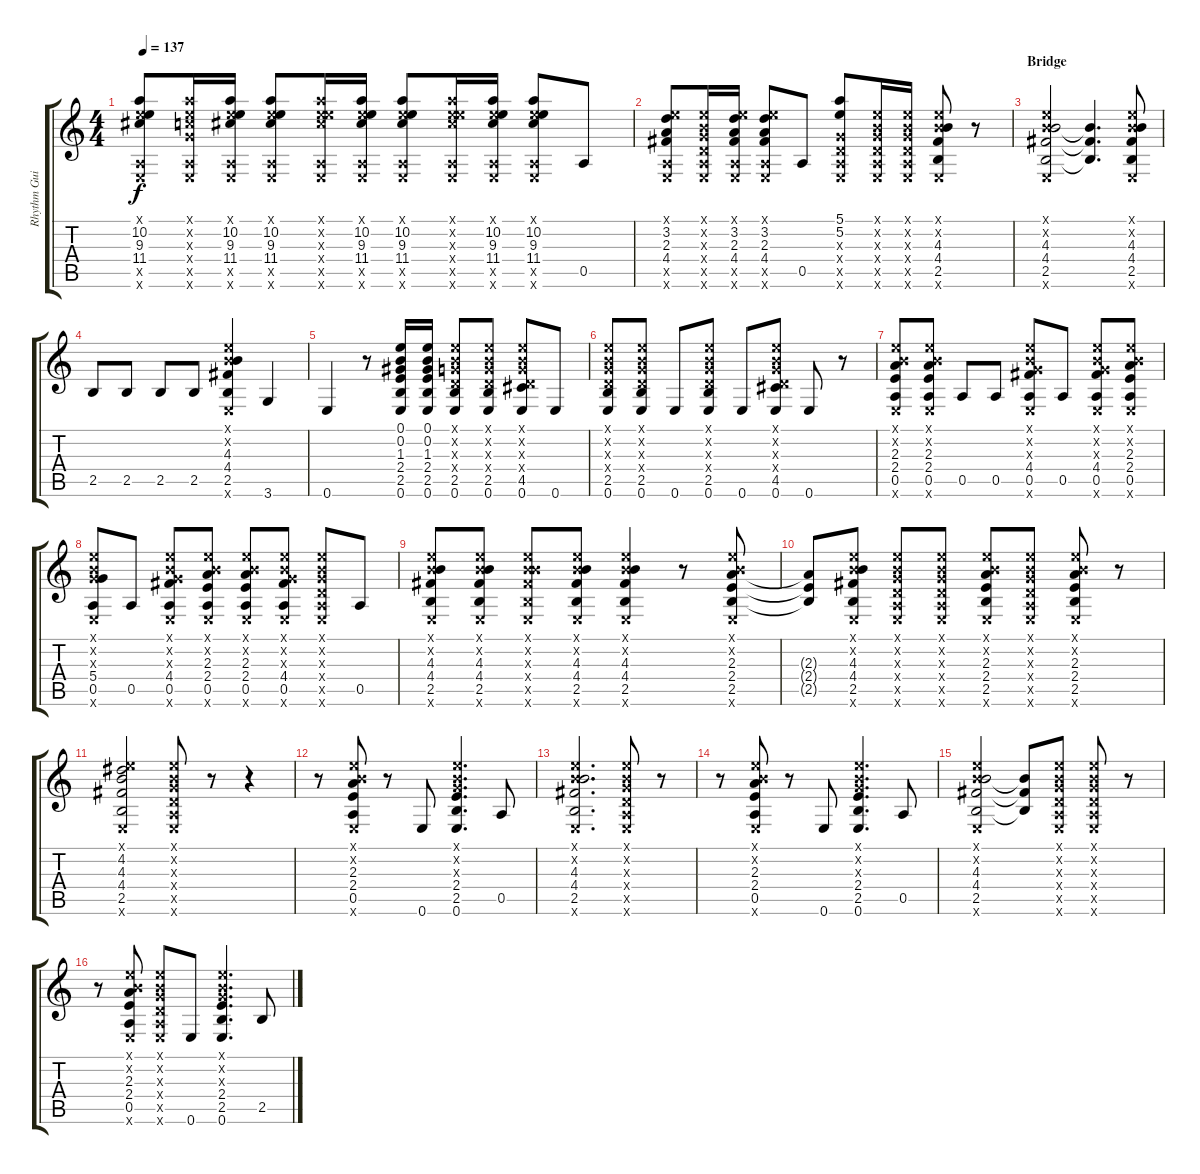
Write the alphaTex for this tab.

\track ("Rhythm Guitar" "Rhythm Gui") {instrument acousticguitarsteel}
\staff {score tabs}
\tuning (E4 B3 G3 D3 A2 E2) {hide}
\ts (4 4)
\tempo 137
\clef g2
\ks c
(0.1{x} 10.2 9.3 11.4 0.5{x} 0.6{x}).8{dy f} (5.1{x} 5.2{x} 5.3{x} 5.4{x} 0.5{x} 0.6{x}).16 (0.1{x} 10.2 9.3 11.4 0.5{x} 0.6{x}).16 (0.1{x} 10.2 9.3 11.4 0.5{x} 0.6{x}).8 (0.1{x} 10.2{x} 9.3{x} 11.4{x} 0.5{x} 0.6{x}).16 (0.1{x} 10.2 9.3 11.4 0.5{x} 0.6{x}).16 (0.1{x} 10.2 9.3 11.4 0.5{x} 0.6{x}).8 (0.1{x} 10.2{x} 9.3{x} 11.4{x} 0.5{x} 0.6{x}).16 (0.1{x} 10.2 9.3 11.4 0.5{x} 0.6{x}).16 (0.1{x} 10.2 9.3 11.4 0.5{x} 0.6{x}).8 0.5.8 |
(0.1{x} 3.2 2.3 4.4 0.5{x} 0.6{x}).8 (0.1{x} 0.2{x} 0.3{x} 0.4{x} 0.5{x} 0.6{x}).16 (0.1{x} 3.2 2.3 4.4 0.5{x} 0.6{x}).16 (0.1{x} 3.2 2.3 4.4 0.5{x} 0.6{x}).8 0.5.8 (5.1 5.2 0.3{x} 0.4{x} 0.5{x} 0.6{x}).8 (0.1{x} 0.2{x} 0.3{x} 0.4{x} 0.5{x} 0.6{x}).16 (0.1{x} 0.2{x} 0.3{x} 0.4{x} 0.5{x} 0.6{x}).16 (0.1{x} 0.2{x} 4.3 4.4 2.5 0.6{x}).8 r.8 |
\section ("" "Bridge")
(0.1{x} 0.2{x} 4.3 4.4 2.5 0.6{x}).2 (4.3{t} 4.4{t} 2.5{t}).4{d} (0.1{x} 0.2{x} 4.3 4.4 2.5 0.6{x}).8 |
2.5.8 2.5.8 2.5.8 2.5.8 (0.1{x} 0.2{x} 4.3 4.4 2.5 0.6{x}).4 3.6.4 |
0.6.4 r.8 (0.1 0.2 1.3 2.4 2.5 0.6).16 (0.1 0.2 1.3 2.4 2.5 0.6).16 (0.1{x} 0.2{x} 0.3{x} 0.4{x} 2.5 0.6).8 (0.1{x} 0.2{x} 0.3{x} 0.4{x} 2.5 0.6).8 (0.1{x} 0.2{x} 0.3{x} 0.4{x} 4.5 0.6).8 0.6.8 |
(0.1{x} 0.2{x} 0.3{x} 0.4{x} 2.5 0.6).8 (0.1{x} 0.2{x} 0.3{x} 0.4{x} 2.5 0.6).8 0.6.8 (0.1{x} 0.2{x} 0.3{x} 0.4{x} 2.5 0.6).8 0.6.8 (0.1{x} 0.2{x} 0.3{x} 0.4{x} 4.5 0.6).8 0.6.8 r.8 |
(0.1{x} 0.2{x} 2.3 2.4 0.5 0.6{x}).8 (0.1{x} 0.2{x} 2.3 2.4 0.5 0.6{x}).8 0.5.8 0.5.8 (0.1{x} 0.2{x} 0.3{x} 4.4 0.5 0.6{x}).8 0.5.8 (0.1{x} 0.2{x} 0.3{x} 4.4 0.5 0.6{x}).8 (0.1{x} 0.2{x} 2.3 2.4 0.5 0.6{x}).8 |
(0.1{x} 0.2{x} 0.3{x} 5.4 0.5 0.6{x}).8 0.5.8 (0.1{x} 0.2{x} 0.3{x} 4.4 0.5 0.6{x}).8 (0.1{x} 0.2{x} 2.3 2.4 0.5 0.6{x}).8 (0.1{x} 0.2{x} 2.3 2.4 0.5 0.6{x}).8 (0.1{x} 0.2{x} 0.3{x} 4.4 0.5 0.6{x}).8 (0.1{x} 0.2{x} 0.3{x} 0.4{x} 0.5{x} 0.6{x}).8 0.5.8 |
(0.1{x} 0.2{x} 4.3 4.4 2.5 0.6{x}).8 (0.1{x} 0.2{x} 4.3 4.4 2.5 0.6{x}).8 (0.1{x} 0.2{x} 4.3{x} 4.4{x} 2.5{x} 0.6{x}).8 (0.1{x} 0.2{x} 4.3 4.4 2.5 0.6{x}).8 (0.1{x} 0.2{x} 4.3 4.4 2.5 0.6{x}).4 r.8 (0.1{x} 0.2{x} 2.3 2.4 2.5 0.6{x}).8 |
(2.3{t} 2.4{t} 2.5{t}).8 (0.1{x} 0.2{x} 4.3 4.4 2.5 0.6{x}).8 (0.1{x} 0.2{x} 0.3{x} 0.4{x} 0.5{x} 0.6{x}).8 (0.1{x} 0.2{x} 0.3{x} 0.4{x} 0.5{x} 0.6{x}).8 (0.1{x} 0.2{x} 2.3 2.4 2.5 0.6{x}).8 (0.1{x} 0.2{x} 0.3{x} 0.4{x} 0.5{x} 0.6{x}).8 (0.1{x} 0.2{x} 2.3 2.4 2.5 0.6{x}).8 r.8 |
(0.1{x} 4.2 4.3 4.4 2.5 0.6{x}).2 (0.1{x} 0.2{x} 0.3{x} 0.4{x} 0.5{x} 0.6{x}).8 r.8 r.4 |
r.8 (0.1{x} 0.2{x} 2.3 2.4 0.5 0.6{x}).8 r.8 0.6.8 (0.1{x} 0.2{x} 0.3{x} 2.4 2.5 0.6).4{d} 0.5.8 |
(0.1{x} 0.2{x} 4.3 4.4 2.5 0.6{x}).2{d} (0.1{x} 0.2{x} 0.3{x} 0.4{x} 0.5{x} 0.6{x}).8 r.8 |
r.8 (0.1{x} 0.2{x} 2.3 2.4 0.5 0.6{x}).8 r.8 0.6.8 (0.1{x} 0.2{x} 0.3{x} 2.4 2.5 0.6).4{d} 0.5.8 |
(0.1{x} 0.2{x} 4.3 4.4 2.5 0.6{x}).2 (4.3{t} 4.4{t} 2.5{t}).8 (0.1{x} 0.2{x} 0.3{x} 0.4{x} 0.5{x} 0.6{x}).8 (0.1{x} 0.2{x} 0.3{x} 0.4{x} 0.5{x} 0.6{x}).8 r.8 |
r.8 (0.1{x} 0.2{x} 2.3 2.4 0.5 0.6{x}).8 (0.1{x} 0.2{x} 0.3{x} 0.4{x} 0.5{x} 0.6{x}).8 0.6.8 (0.1{x} 0.2{x} 0.3{x} 2.4 2.5 0.6).4{d} 2.5.8
